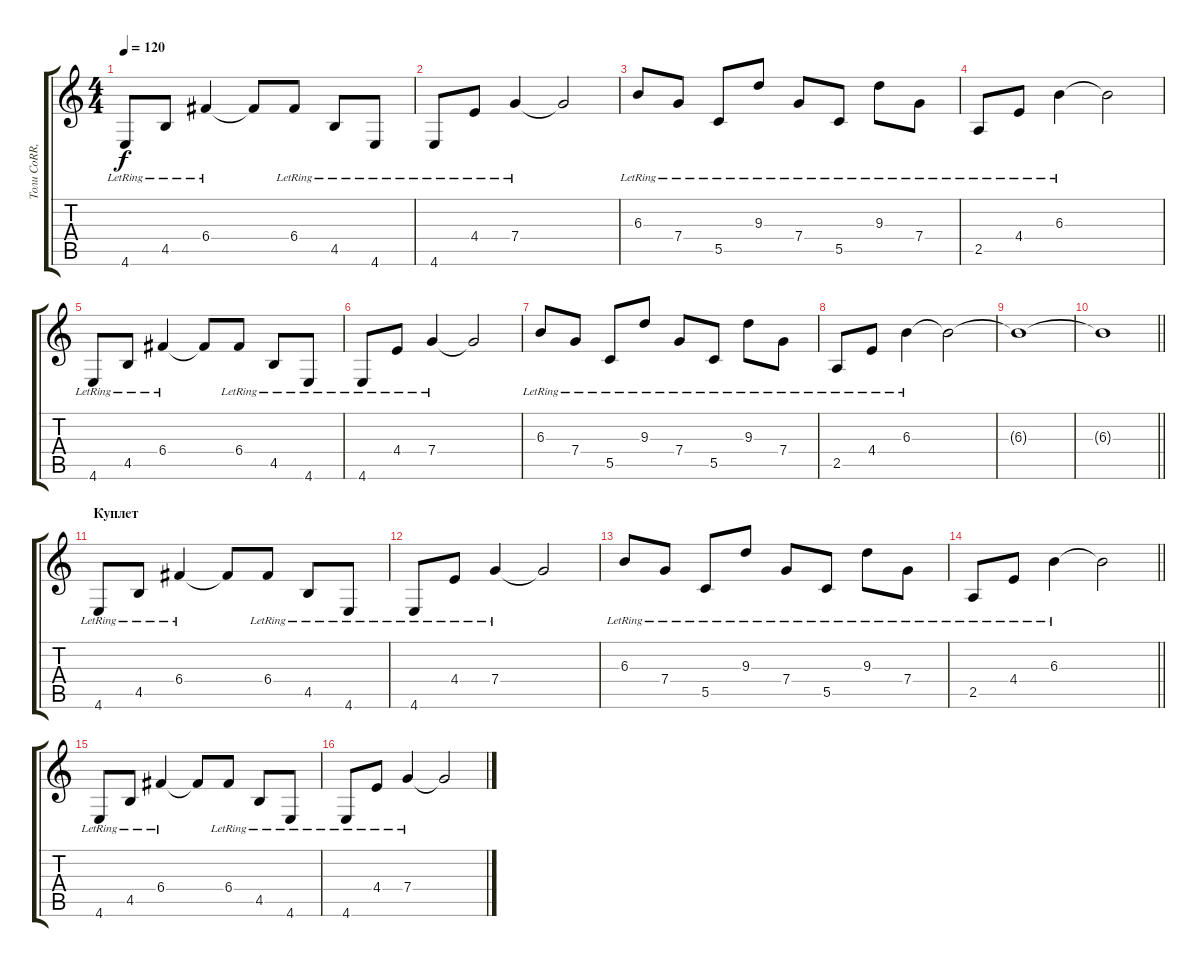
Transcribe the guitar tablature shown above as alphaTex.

\track ("Толи CoRR, толи DeNo" "Толи CoRR,") {instrument electricguitarclean}
\staff {score tabs}
\tuning (D4 A3 F3 C3 G2 C2) {hide}
\ts (4 4)
\tempo 120
\clef g2
\ks c
4.6{lr}.8{dy f} 4.5{lr}.8 6.4{lr}.4 6.4{t}.8 6.4{lr}.8 4.5{lr}.8 4.6{lr}.8 |
4.6{lr}.8 4.4{lr}.8 7.4{lr}.4 7.4{t}.2 |
6.3{lr}.8 7.4{lr}.8 5.5{lr}.8 9.3{lr}.8 7.4{lr}.8 5.5{lr}.8 9.3{lr}.8 7.4{lr}.8 |
2.5{lr}.8 4.4{lr}.8 6.3{lr}.4 6.3{t}.2 |
4.6{lr}.8 4.5{lr}.8 6.4{lr}.4 6.4{t}.8 6.4{lr}.8 4.5{lr}.8 4.6{lr}.8 |
4.6{lr}.8 4.4{lr}.8 7.4{lr}.4 7.4{t}.2 |
6.3{lr}.8 7.4{lr}.8 5.5{lr}.8 9.3{lr}.8 7.4{lr}.8 5.5{lr}.8 9.3{lr}.8 7.4{lr}.8 |
2.5{lr}.8 4.4{lr}.8 6.3{lr}.4 6.3{t}.2 |
6.3{t}.1 |
\barLineRight lightlight
6.3{t}.1 |
\section ("" "Куплет")
4.6{lr}.8 4.5{lr}.8 6.4{lr}.4 6.4{t}.8 6.4{lr}.8 4.5{lr}.8 4.6{lr}.8 |
4.6{lr}.8 4.4{lr}.8 7.4{lr}.4 7.4{t}.2 |
6.3{lr}.8 7.4{lr}.8 5.5{lr}.8 9.3{lr}.8 7.4{lr}.8 5.5{lr}.8 9.3{lr}.8 7.4{lr}.8 |
\barLineRight lightlight
2.5{lr}.8 4.4{lr}.8 6.3{lr}.4 6.3{t}.2 |
4.6{lr}.8 4.5{lr}.8 6.4{lr}.4 6.4{t}.8 6.4{lr}.8 4.5{lr}.8 4.6{lr}.8 |
4.6{lr}.8 4.4{lr}.8 7.4{lr}.4 7.4{t}.2
